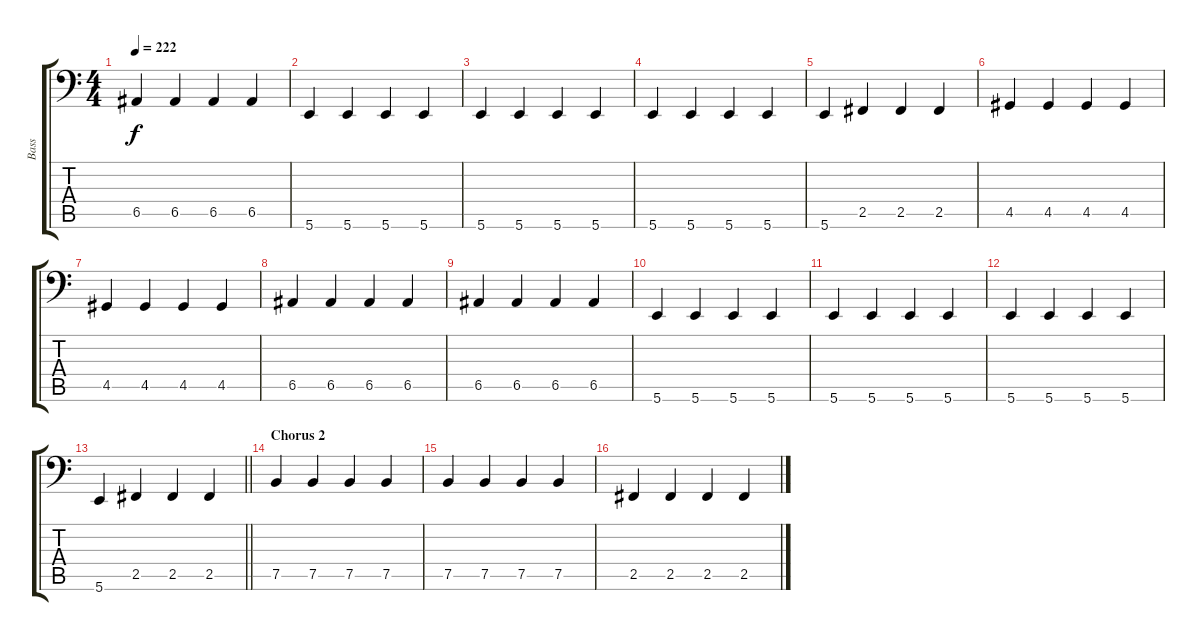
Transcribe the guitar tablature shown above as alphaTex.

\track ("Bass" "Bass") {instrument electricbassfinger}
\staff {score tabs}
\tuning (C3 G2 D2 A1 E1 B0) {hide}
\ts (4 4)
\tempo 222
\clef f4
\ks c
6.5.4{dy f} 6.5.4 6.5.4 6.5.4 |
5.6.4 5.6.4 5.6.4 5.6.4 |
5.6.4 5.6.4 5.6.4 5.6.4 |
5.6.4 5.6.4 5.6.4 5.6.4 |
5.6.4 2.5.4 2.5.4 2.5.4 |
4.5.4 4.5.4 4.5.4 4.5.4 |
4.5.4 4.5.4 4.5.4 4.5.4 |
6.5.4 6.5.4 6.5.4 6.5.4 |
6.5.4 6.5.4 6.5.4 6.5.4 |
5.6.4 5.6.4 5.6.4 5.6.4 |
5.6.4 5.6.4 5.6.4 5.6.4 |
5.6.4 5.6.4 5.6.4 5.6.4 |
\barLineRight lightlight
5.6.4 2.5.4 2.5.4 2.5.4 |
\section ("" "Chorus 2")
7.5.4 7.5.4 7.5.4 7.5.4 |
7.5.4 7.5.4 7.5.4 7.5.4 |
2.5.4 2.5.4 2.5.4 2.5.4
